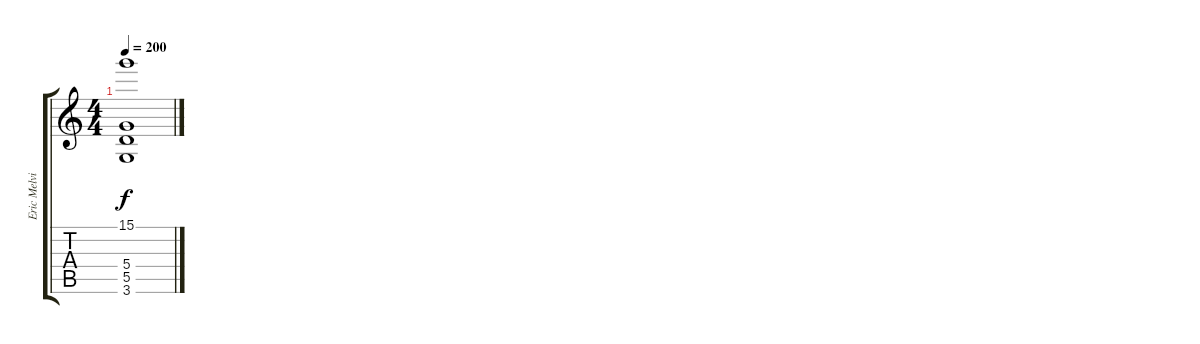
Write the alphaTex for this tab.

\track ("Eric Melvin" "Eric Melvi") {instrument distortionguitar}
\staff {score tabs}
\tuning (E4 B3 G3 D3 A2 E2) {hide}
\ts (4 4)
\tempo 200
\clef g2
\ks c
(15.1{t} 5.4{t} 5.5{t} 3.6{t}).1{dy f}
